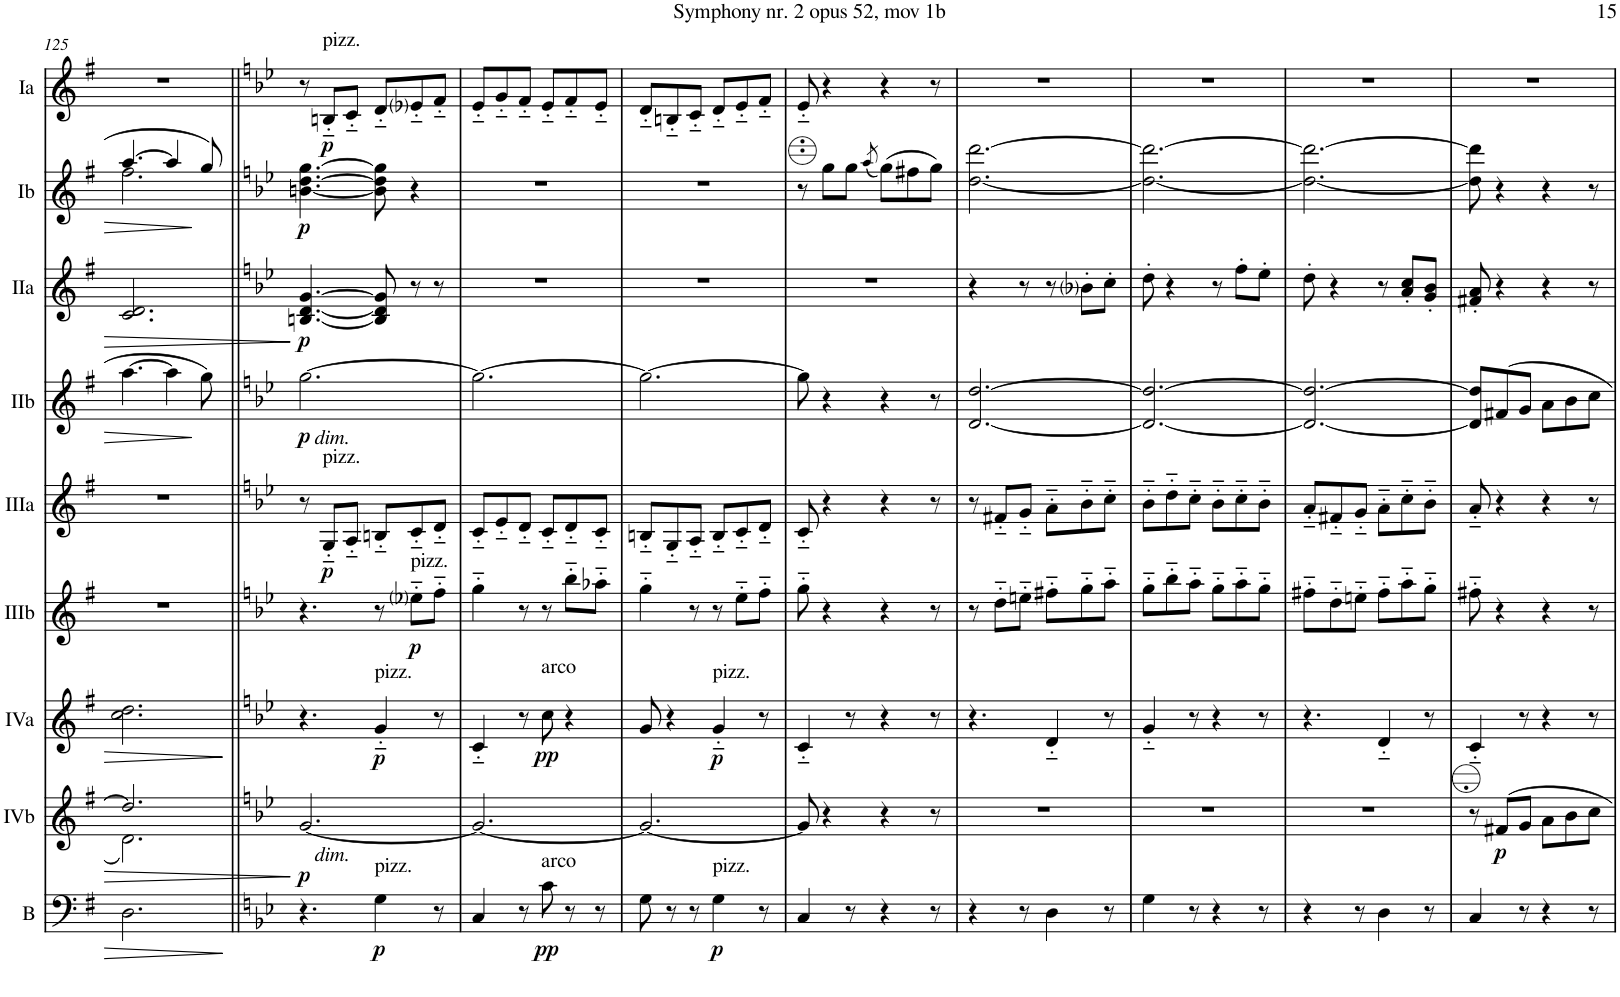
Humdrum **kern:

**kern	**dynam	**kern	**dynam	**kern	**dynam	**kern	**dynam	**kern	**dynam	**kern	**dynam	**kern	**dynam	**kern	**dynam	**kern	**dynam
*part9	*part9	*part8	*part8	*part7	*part7	*part6	*part6	*part5	*part5	*part4	*part4	*part3	*part3	*part2	*part2	*part1	*part1
*staff9	*staff9	*staff8	*staff8	*staff7	*staff7	*staff6	*staff6	*staff5	*staff5	*staff4	*staff4	*staff3	*staff3	*staff2	*staff2	*staff1	*staff1
*I"Bass	*	*I"Acc. 4b	*	*I"Acc. 4a	*	*I"Acc. 3b	*	*I"Acc. 3a	*	*I"Acc. 2b	*	*I"Acc. 2a	*	*I"Acc. 1b	*	*I"Acc. 1a	*
*I'B	*	*	*	*	*	*	*	*	*	*	*	*	*	*	*	*	*
!!LO:PB:g=z
*clefF4	*	*clefG2	*	*clefG2	*	*clefG2	*	*clefG2	*	*clefG2	*	*clefG2	*	*clefG2	*	*clefG2	*
*Trd7c12	*	*Trd7c12	*	*Trd7c12	*	*Trd7c12	*	*	*	*	*	*	*	*	*	*	*
*k[f#]	*	*k[f#]	*	*k[f#]	*	*k[f#]	*	*k[f#]	*	*k[f#]	*	*k[f#]	*	*k[f#]	*	*k[f#]	*
*M6/8	*	*M6/8	*	*M6/8	*	*M6/8	*	*M6/8	*	*M6/8	*	*M6/8	*	*M6/8	*	*M6/8	*
=125	=125	=125	=125	=125	=125	=125	=125	=125	=125	=125	=125	=125	=125	=125	=125	=125	=125
*	*	*^	*	*	*	*	*	*	*	*	*	*	*	*^	*	*	*
2.D\	.	2.dd/]	2.d\	.	2.cc\ 2.dd\	.	2.r	.	2.r	.	[4.aa\	.	2.c/ 2.d/	.	[4.a/	2.f#\	.	2.r	.
.	.	.	.	.	.	.	.	.	.	.	4aa\]	.	.	.	4a/]	.	.	.	.
.	.	.	.	.	.	.	.	.	.	.	8gg\	.	.	.	8g/	.	.	.	.
*	*	*v	*v	*	*	*	*	*	*	*	*	*	*	*	*v	*v	*	*	*
=126||	=126||	=126||	=126||	=126||	=126||	=126||	=126||	=126||	=126||	=126||	=126||	=126||	=126||	=126||	=126||	=126||	=126||
*k[b-e-]	*	*k[b-e-]	*	*k[b-e-]	*	*k[b-e-]	*	*k[b-e-]	*	*k[b-e-]	*	*k[b-e-]	*	*k[b-e-]	*	*k[b-e-]	*
!	!	!	!	!	!	!	!	!	!	!LO:TX:b:i:t=dim.	!	!	!	!	!	!	!
!	!	!LO:TX:b:i:t=dim.	!	!	!	!	!	!	!	!	!	!	!	!	!	!	!
!	!	!	!LO:DY:b	!	!	!	!	!	!	!	!LO:DY:b	!	!LO:DY:b	!	!LO:DY:b	!	!
4.r	.	[2.g/	p	4.r	.	4.r	.	8r	.	[2.gg\	p	[4.Bn/ [4.d/ [4.g/	p	[4.Bn\ [4.d\ [4.g\	p	8r	.
!	!	!	!	!	!	!	!	!	!	!	!	!	!	!	!	!LO:TX:a:t=pizz.	!
!	!	!	!	!	!	!	!	!LO:TX:a:t=pizz.	!	!	!	!	!	!	!	!	!
!	!	!	!	!	!	!	!	!	!LO:DY:b	!	!	!	!	!	!	!	!LO:DY:b
.	.	.	.	.	.	.	.	8G'~/L	p	.	.	.	.	.	.	8Bn'~/L	p
.	.	.	.	.	.	.	.	8A'~/J	.	.	.	.	.	.	.	8c'~/J	.
!	!	!	!	!LO:TX:a:t=pizz.	!	!	!	!	!	!	!	!	!	!	!	!	!
!LO:TX:a:t=pizz.	!	!	!	!	!	!	!	!	!	!	!	!	!	!	!	!	!
!	!LO:DY:b	!	!	!	!LO:DY:b	!	!	!	!	!	!	!	!	!	!	!	!
4G\	p	.	.	4g'~/	p	8r	.	8Bn'~/L	.	.	.	8B/] 8d/] 8g/]	.	8B\] 8d\] 8g\]	.	8d'~/L	.
!	!	!	!	!	!	!LO:TX:a:t=pizz.	!	!	!	!	!	!	!	!	!	!	!
!	!	!	!	!	!	!	!LO:DY:b	!	!	!	!	!	!	!	!	!	!
.	.	.	.	.	.	8ee-i'~\L	p	8c'~/	.	.	.	8r	.	4r	.	8e-i'~/	.
8r	.	.	.	8r	.	8ff'~\J	.	8d'~/J	.	.	.	8r	.	.	.	8f'~/J	.
=127	=127	=127	=127	=127	=127	=127	=127	=127	=127	=127	=127	=127	=127	=127	=127	=127	=127
4C/	.	2.g/_	.	4c'~/	.	4gg'~\	.	8c'~/L	.	2.gg\_	.	2.r	.	2.r	.	8e-'~/L	.
.	.	.	.	.	.	.	.	8e-'~/	.	.	.	.	.	.	.	8g'~/	.
8r	.	.	.	8r	.	8r	.	8d'~/J	.	.	.	.	.	.	.	8f'~/J	.
!	!	!	!	!LO:TX:a:t=arco	!	!	!	!	!	!	!	!	!	!	!	!	!
!LO:TX:a:t=arco	!	!	!	!	!	!	!	!	!	!	!	!	!	!	!	!	!
!	!LO:DY:b	!	!	!	!LO:DY:b	!	!	!	!	!	!	!	!	!	!	!	!
8c\	pp	.	.	8cc\	pp	8r	.	8c'~/L	.	.	.	.	.	.	.	8e-'~/L	.
8r	.	.	.	4r	.	8bb-'~\L	.	8d'~/	.	.	.	.	.	.	.	8f'~/	.
8r	.	.	.	.	.	8aa-X'~\J	.	8c'~/J	.	.	.	.	.	.	.	8e-'~/J	.
=128	=128	=128	=128	=128	=128	=128	=128	=128	=128	=128	=128	=128	=128	=128	=128	=128	=128
8G\	.	2.g/_	.	8g/	.	4gg'~\	.	8Bn'~/L	.	2.gg\_	.	2.r	.	2.r	.	8d'~/L	.
8r	.	.	.	4r	.	.	.	8G'~/	.	.	.	.	.	.	.	8Bn'~/	.
8r	.	.	.	.	.	8r	.	8A'~/J	.	.	.	.	.	.	.	8c'~/J	.
!	!	!	!	!LO:TX:a:t=pizz.	!	!	!	!	!	!	!	!	!	!	!	!	!
!LO:TX:a:t=pizz.	!	!	!	!	!	!	!	!	!	!	!	!	!	!	!	!	!
!	!LO:DY:b	!	!	!	!LO:DY:b	!	!	!	!	!	!	!	!	!	!	!	!
4G\	p	.	.	4g'~/	p	8r	.	8B'~/L	.	.	.	.	.	.	.	8d'~/L	.
.	.	.	.	.	.	8ee-'~\L	.	8c'~/	.	.	.	.	.	.	.	8e-'~/	.
8r	.	.	.	8r	.	8ff'~\J	.	8d'~/J	.	.	.	.	.	.	.	8f'~/J	.
=129	=129	=129	=129	=129	=129	=129	=129	=129	=129	=129	=129	=129	=129	=129	=129	=129	=129
4C/	.	8g/]	.	4c'~/	.	8gg'~\	.	8c'~/	.	8gg\]	.	2.r	.	8r	.	8e-'~/	.
.	.	4r	.	.	.	4r	.	4r	.	4r	.	.	.	8gg\L	.	4r	.
8r	.	.	.	8r	.	.	.	.	.	.	.	.	.	8gg\J	.	.	.
.	.	.	.	.	.	.	.	.	.	.	.	.	.	(8qaa/	.	.	.
4r	.	4r	.	4r	.	4r	.	4r	.	4r	.	.	.	(8gg\L)	.	4r	.
.	.	.	.	.	.	.	.	.	.	.	.	.	.	8ff#X\	.	.	.
8r	.	8r	.	8r	.	8r	.	8r	.	8r	.	.	.	8gg\J)	.	8r	.
=130	=130	=130	=130	=130	=130	=130	=130	=130	=130	=130	=130	=130	=130	=130	=130	=130	=130
4r	.	2.r	.	4.r	.	8r	.	8r	.	[2.d/ [2.dd/	.	4r	.	[2.dd\ [2.ddd\	.	2.r	.
.	.	.	.	.	.	8dd'~\L	.	8f#X'~/L	.	.	.	.	.	.	.	.	.
8r	.	.	.	.	.	8een'~\J	.	8g'~/J	.	.	.	8r	.	.	.	.	.
4D\	.	.	.	4d'~/	.	8ff#X'~\L	.	8a'~\L	.	.	.	8r	.	.	.	.	.
.	.	.	.	.	.	8gg'~\	.	8b-'~\	.	.	.	8b-i'\L	.	.	.	.	.
8r	.	.	.	8r	.	8aa'~\J	.	8cc'~\J	.	.	.	8cc'\J	.	.	.	.	.
=131	=131	=131	=131	=131	=131	=131	=131	=131	=131	=131	=131	=131	=131	=131	=131	=131	=131
4G\	.	2.r	.	4g'~/	.	8gg'~\L	.	8b-'~\L	.	2.d/_ 2.dd/_	.	8dd'\	.	2.dd\_ 2.ddd\_	.	2.r	.
.	.	.	.	.	.	8bb-'~\	.	8dd'~\	.	.	.	4r	.	.	.	.	.
8r	.	.	.	8r	.	8aa'~\J	.	8cc'~\J	.	.	.	.	.	.	.	.	.
4r	.	.	.	4r	.	8gg'~\L	.	8b-'~\L	.	.	.	8r	.	.	.	.	.
.	.	.	.	.	.	8aa'~\	.	8cc'~\	.	.	.	8ff'\L	.	.	.	.	.
8r	.	.	.	8r	.	8gg'~\J	.	8b-'~\J	.	.	.	8ee-'\J	.	.	.	.	.
=132	=132	=132	=132	=132	=132	=132	=132	=132	=132	=132	=132	=132	=132	=132	=132	=132	=132
4r	.	2.r	.	4.r	.	8ff#X'~\L	.	8a'~/L	.	2.d/_ 2.dd/_	.	8dd'\	.	2.dd\_ 2.ddd\_	.	2.r	.
.	.	.	.	.	.	8dd'~\	.	8f#X'~/	.	.	.	4r	.	.	.	.	.
8r	.	.	.	.	.	8een'~\J	.	8g'~/J	.	.	.	.	.	.	.	.	.
4D\	.	.	.	4d'~/	.	8ff#'~\L	.	8a'~\L	.	.	.	8r	.	.	.	.	.
.	.	.	.	.	.	8aa'~\	.	8cc'~\	.	.	.	8a/' 8cc/'L	.	.	.	.	.
8r	.	.	.	8r	.	8gg'~\J	.	8b-'~\J	.	.	.	8g/' 8b-/'J	.	.	.	.	.
=133	=133	=133	=133	=133	=133	=133	=133	=133	=133	=133	=133	=133	=133	=133	=133	=133	=133
4C/	.	8r	.	4c'~/	.	8ff#X'~\	.	8a'~/	.	8d/] 8dd/]L	.	8f#X/' 8a/'	.	8dd\] 8ddd\]	.	2.r	.
!	!	!	!LO:DY:b	!	!	!	!	!	!	!	!	!	!	!	!	!	!
.	.	8f#X/L	p	.	.	4r	.	4r	.	8f#X/	.	4r	.	4r	.	.	.
8r	.	8g/J	.	8r	.	.	.	.	.	8g/J	.	.	.	.	.	.	.
4r	.	8a\L	.	4r	.	4r	.	4r	.	8a\L	.	4r	.	4r	.	.	.
.	.	8b-\	.	.	.	.	.	.	.	8b-\	.	.	.	.	.	.	.
8r	.	8cc\J	.	8r	.	8r	.	8r	.	8cc\J	.	8r	.	8r	.	.	.
=	=	=	=	=	=	=	=	=	=	=	=	=	=	=	=	=	=
*-	*-	*-	*-	*-	*-	*-	*-	*-	*-	*-	*-	*-	*-	*-	*-	*-	*-
